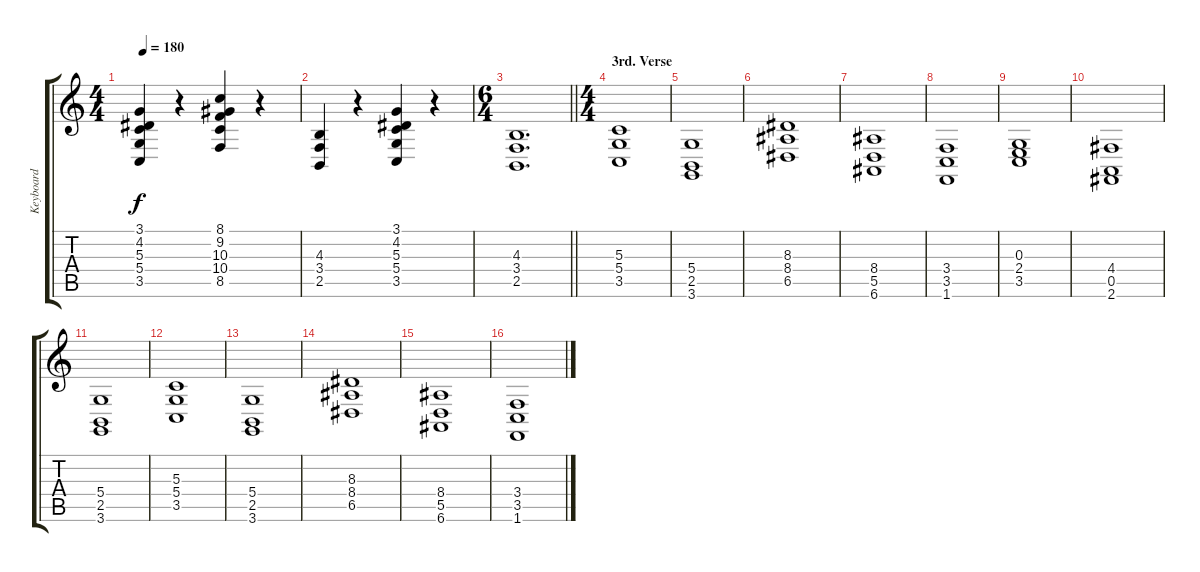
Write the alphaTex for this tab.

\track ("Keyboard" "Keyboard") {instrument stringensemble1}
\staff {score tabs}
\tuning (E4 B3 G3 D3 A2 E2) {hide}
\ts (4 4)
\tempo 180
\clef g2
\ks c
(3.1 4.2 5.3 5.4 3.5).4{dy f} r.4 (8.1 9.2 10.3 10.4 8.5).4 r.4 |
(4.3 3.4 2.5).4 r.4 (3.1 4.2 5.3 5.4 3.5).4 r.4 |
\ts (6 4)
\barLineRight lightlight
(4.3 3.4 2.5).1{d} |
\ts (4 4)
\section ("" "3rd. Verse")
(5.3 5.4 3.5).1 |
(5.4 2.5 3.6).1 |
(8.3 8.4 6.5).1 |
(8.4 5.5 6.6).1 |
(3.4 3.5 1.6).1 |
(0.3 2.4 3.5).1 |
(4.4 0.5 2.6).1 |
(5.4 2.5 3.6).1 |
(5.3 5.4 3.5).1{volume 7} |
(5.4 2.5 3.6).1 |
(8.3 8.4 6.5).1 |
(8.4 5.5 6.6).1 |
(3.4 3.5 1.6).1
